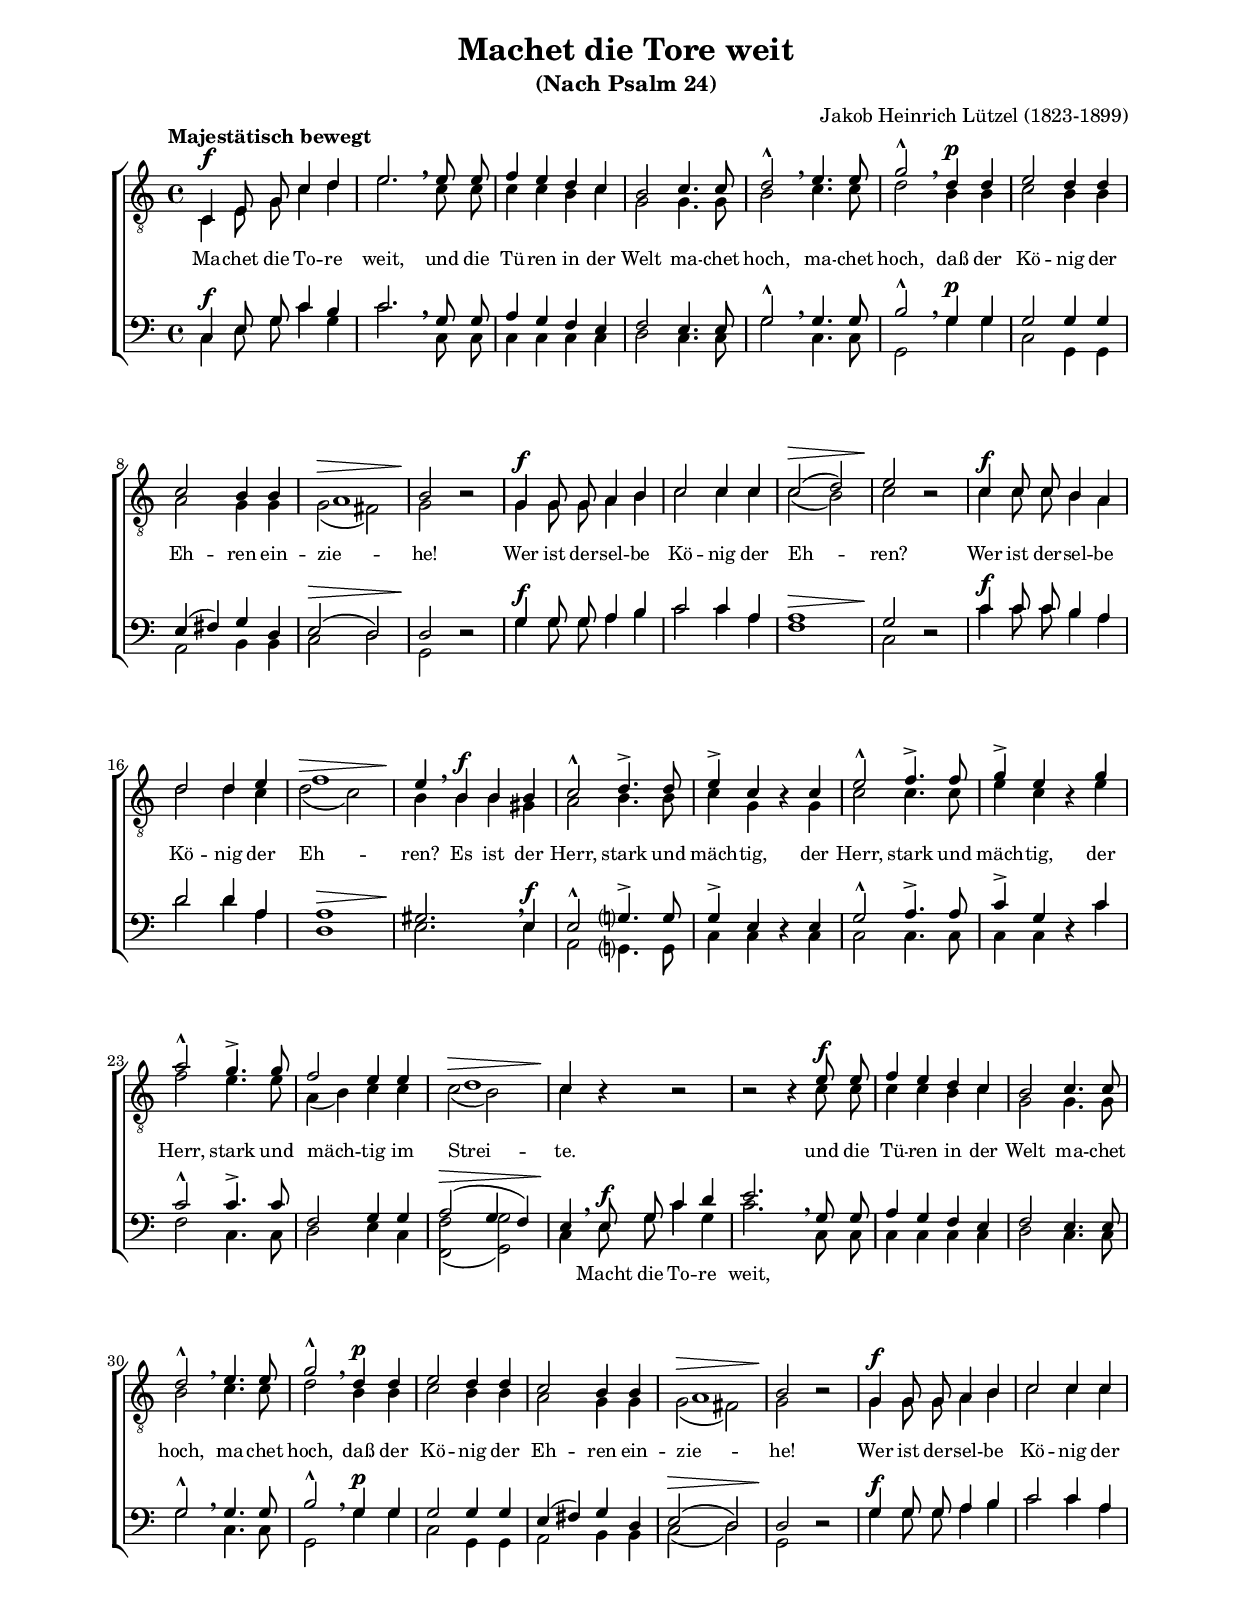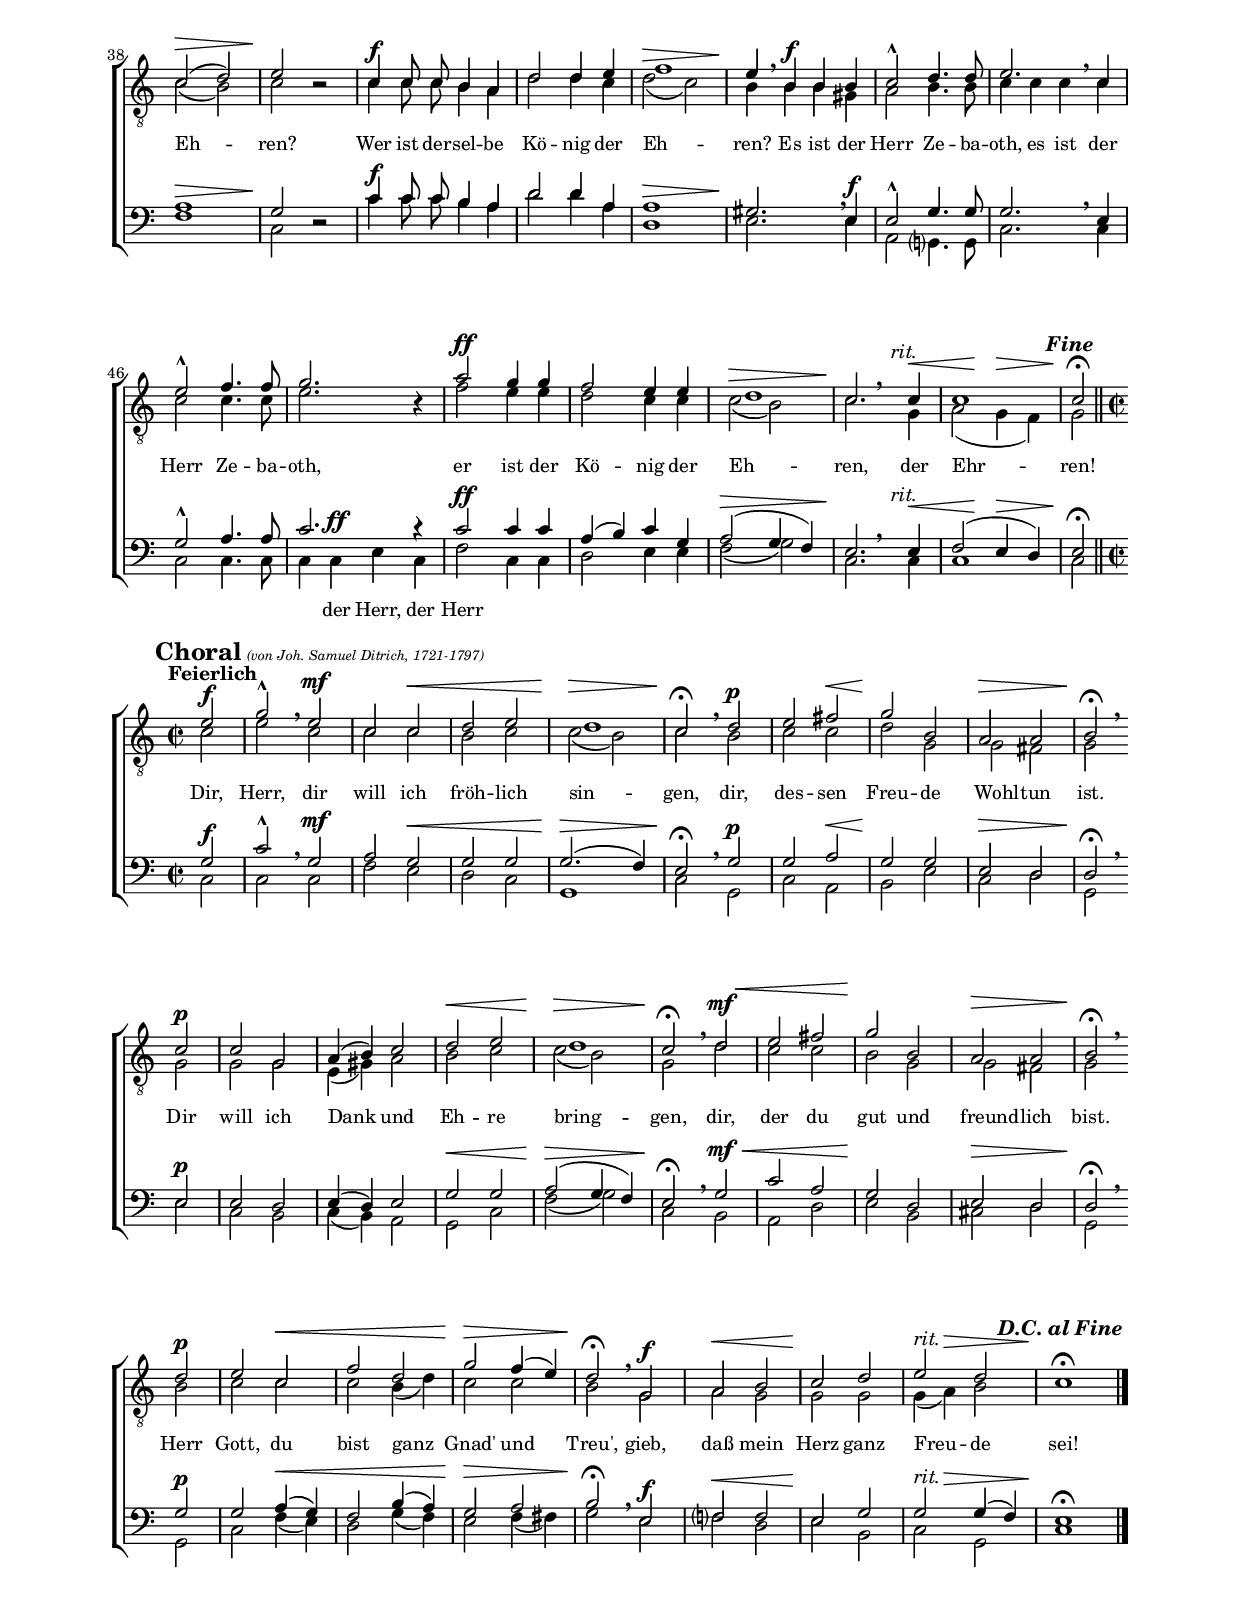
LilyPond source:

\version "2.18.2"
\include "deutsch.ly"

%
% Jakob Heinrich Lützel (1823-1899)
%
% Machet die Tore weit
%
% Quelle:
% 
%    Nr. 19 (Seiten 35-39) in 
%
%    Sammlung von Volksgesängen für Männerchor
%    Herausgegeben von der Zürcherischen Liederbuchanstalt
%    unter der Redaktion von I. Heim
%    58. Stereotyp-Ausgabe
%    Druck von Zürcher und Furrer in Zürich aus dem Jahr 1885
%
% Anmerkungen:
%
%    In der Vorlage vorhandene Atemzeichen wurden teilweise
%    nicht übernommen.
%

#(define (rest-score r)
 (let ((score 0)
 (yoff (ly:grob-property-data r 'Y-offset))
 (sp (ly:grob-property-data r 'staff-position)))
 (if (number? yoff)
 (set! score (+ score 2))
 (if (eq? yoff 'calculation-in-progress)
 (set! score (- score 3))))
 (and (number? sp)
 (<= 0 2 sp)
 (set! score (+ score 2))
 (set! score (- score (abs (- 1 sp)))))
 score))

#(define (merge-rests-on-positioning grob)
 (let* ((can-merge #f)
 (elts (ly:grob-object grob 'elements))
 (num-elts (and (ly:grob-array? elts)
 (ly:grob-array-length elts)))
 (two-voice? (= num-elts 2)))
 (if two-voice?
 (let* ((v1-grob (ly:grob-array-ref elts 0))
 (v2-grob (ly:grob-array-ref elts 1))
 (v1-rest (ly:grob-object v1-grob 'rest))
 (v2-rest (ly:grob-object v2-grob 'rest)))
 (and
 (ly:grob? v1-rest)
 (ly:grob? v2-rest)
 (let* ((v1-duration-log (ly:grob-property v1-rest 'duration-log))
 (v2-duration-log (ly:grob-property v2-rest 'duration-log))
 (v1-dot (ly:grob-object v1-rest 'dot))
 (v2-dot (ly:grob-object v2-rest 'dot))
 (v1-dot-count (and (ly:grob? v1-dot)
 (ly:grob-property v1-dot 'dot-count -1)))
 (v2-dot-count (and (ly:grob? v2-dot)
 (ly:grob-property v2-dot 'dot-count -1))))
 (set! can-merge
 (and
 (number? v1-duration-log)
 (number? v2-duration-log)
 (= v1-duration-log v2-duration-log)
 (eq? v1-dot-count v2-dot-count)))
 (if can-merge
 ;; keep the rest that looks best:
 (let* ((keep-v1? (>= (rest-score v1-rest)
 (rest-score v2-rest)))
 (rest-to-keep (if keep-v1? v1-rest v2-rest))
 (dot-to-kill (if keep-v1? v2-dot v1-dot)))
 ;; uncomment if you're curious of which rest was chosen:
 ;;(ly:grob-set-property! v1-rest 'color green)
 ;;(ly:grob-set-property! v2-rest 'color blue)
 (ly:grob-suicide! (if keep-v1? v2-rest v1-rest))
 (if (ly:grob? dot-to-kill)
 (ly:grob-suicide! dot-to-kill))
 (ly:grob-set-property! rest-to-keep 'direction 0)
 (ly:rest::y-offset-callback rest-to-keep)))))))
 (if can-merge
 #t
 (ly:rest-collision::calc-positioning-done grob))))

global= {
 \time 4/4
 \key c \major
 \autoBeamOff
 \override DynamicTextSpanner #'style = #'none
 \override Hairpin #'to-barline = ##t
}

sra = {\once \override NoteColumn.force-hshift = 1}
srb = {\once \override NoteColumn.force-hshift = 2}
br = {\breathe}
oyo = #(define-music-function (parser location my-val) (number?)
      #{ \once \override Hairpin #'Y-offset = #my-val #})

tenorI = { \dynamicUp \clef "G_8" \relative c {
\tempo \markup {\fontsize #+0 "Majestätisch bewegt"}
  % Seite 35
  c4\f e8 g c4 d e2. \br e8 e f4 e d c 
  h2 c4. c8 d2\marcato \br e4. e8 g2\marcato \br d4\p d e2 d4 d 
  c2 h4 h \srb a1 h2 r2 g4\f g8 g  a4 h c2 c4 c 
  c2\> (d) e\! r c4\f c8 c h4 a d2 d4 e \sra f1 
  % Seite 36
  e4 \br h\f h h c2\marcato d4.-> d8 e4-> c r c e2\marcato f4.-> f8 
  g4-> e r g a2\marcato g4.-> g8 f2 e4 e \srb d1 c4 r \bar "" 
  r2 r r4 e8\f e f4 e d c h2 c4. c8 d2\marcato\br e4. e8 
  g2\marcato\br d4\p d e2 d4 d c2 h4 h \srb a1 h2 r 
  % Seite 37
  g4\f g8 g a4 h c2 c4 c c2\> (d) e\! r c4\f c8 c \bar "" 
  h 4 a d2 d4 e \sra f1 e4 \br h\f h h c2\marcato d4. d8 
  e2.\br c4 e2\marcato f4. f8 g2. r4 a2\ff g4 g 
  f2 e4 e \srb d1 << c2. {s2 \br s4^\markup { \italic rit. }} >> 
    \oyo 2.5 c4\< << c1 { s4 s4\! \oyo 2.5 s4\> s4 } >> << c2\!\fermata {s4 
    \once \override Score.RehearsalMark #'self-alignment-X = #RIGHT
    \mark \markup { \italic\bold\fontsize #-1.5 {Fine}} 
    s4} >> \bar "||" \break
  % Seite 38
  \once \override Score.RehearsalMark #'self-alignment-X = #LEFT
    \mark \markup { \bold{Choral} \teeny\italic{"(von Joh. Samuel Ditrich, 1721-1797)"}}
    \tempo \markup {\fontsize #+0 "Feierlich"}
    \time 2/2
    % \partial 2 % Lilypond 2.18.x does not like it, 2.19.x complains if it is not present ;-)
    e2\f g\marcato \br e2\mf c \oyo  3.5 c\< d e \srb d1\! c2\fermata \br d\p 
  e2 \oyo 3.5 fis\< g\! h, \oyo 3.5 a\> a h\! \fermata \br \bar "" \break c\p c g a4 (h) c2 
  \oyo 3.5 d2\< e \srb d1\! c2 \fermata \br <<d2 {s4\mf \oyo 3 s4\<}>> e2 fis g\! h, \oyo 3.8 a\> a
  h2\! \fermata \br \bar "" \break d\p e \oyo 2.5 c\< f d \oyo 2.5 g\> f4 (e) d2\! \fermata \br g,\f 
  % Seite 39
  \oyo 3 a2\< h c\! d << e^\markup { \italic rit. } {s4 \oyo 3 s4\> }>> d2 s1\! \fermata 
    \once \override Score.RehearsalMark #'self-alignment-X = #RIGHT
    \mark \markup { \italic\bold\fontsize #-1.5 {D.C. al Fine}} \bar "|."
}}

tenorII = {\dynamicUp \clef "G_8" \relative c {
  % Seite 35
  c4 e8 g c4 d e2. \br c8 c c4 c h c
  g2 g4. g8 h2 c4. c8 d2 h4 h c2 h4 h
  a2 g4 g g2\> (fis) g\! r g4 g8 g a4 h c2 c4 c
  c2 (h) c r c4 c8 c h4 a d2 d4 c d2\> (c)
  % Seite 36
  h4\! h h gis a2 h4. h8 c4 g r g c2 c4. c8 
  e4 c r e f2 e4. e8 a,4 (h) c c c2\> (h) c4\! r
  r2 r r4 c8 c c4 c h c g2 g4. g8 h2 c4. c8
  d2 h4 h c2 h4 h a2 g4 g g2\> (fis) g\! r
  % Seite 37
  g4 g8 g a4 h c2 c4 c c2 (h) c r c4 c8 c
  h4 a d2 d4 c d2\> (c) h4\! h h gis a2 h4. h8
  c4 c c c c2 c4. c8 e2. r4 f2 e4 e
  d2 c4 c c2\> (h) c2.\! g4 a2 (g4 f) g2
  % Seite 38
  c2 e c c c h c \oyo 3.5 c\> (h) c\! h
  c2 c d g,g fis g g g g e4 (gis) a2
  h c \oyo 3.5 c\> (h) g\! d' c c h g g fis
  g h c c c h4 (d) c2 c h g
  % Seite 39
  a2 g g g g4 (a) h2 c1
}}

bassI = {\dynamicUp \clef bass \relative c {
  % Seite 35
  c4\f e8 g c4 h c2. \br g8 g a4 g f e
  f2 e4. e8 g2\marcato \br g4. g8 h2\marcato \br g4\p g g2 g4 g
  e4 (fis) g d e2\> (d) d\! r g4\f g8 g a4 h c2 c4 a
  a1\> g2\! r c4\f c8 c h4 a d2 d4 a \sra a1\>
  % Seite 36
  gis2.\! \br e4\f e2\marcato  g?4.-> g8 g4-> e r e g2\marcato  a4.-> a8
  c4-> g r c c2\marcato  c4.-> c8 f,2 g4 g a2\> (g4 f) e\! \br e8\f g
  c4 d e2. \br g,8 g a4 g f e f2 e4. e8 g2\marcato \br g4. g8
  h2\marcato \br g4\p g g2 g4 g e (fis) g d e2\> (d) d\! r
  % Seite 37
  g4\f g8 g a4 h c2 c4 a a1\> g2\! r c4\f c8 c
  h4 a d2 d4 a a1\> gis2.\! \br e4\f e2\marcato  g4. g8
  g2. \br e4 g2\marcato  a4. a8 c2. r4 c2\ff c4 c
  a4 (h) c g a2\> (g4 f) << e2.\! {s2 \br s4^\markup { \italic rit. }} >>
    \oyo 3.5 e4\< << { f2 (e4\> d)} { s4\oyo 3.5 s4\! s4 s4 } >> e2\!\fermata
  % Seite 38
  g2\f c\marcato \br g\mf a g\< g g g2.\> (f4) e2\! \fermata \br g\p
  g2 \oyo 3.5 a\< g\! g \oyo 3.5 e\> d d\!\fermata \br e\p e d e4 (d) e2
  g2\< g a\> (g4 f) e2\!\fermata \br g\mf\< c a g\! d \oyo 4.2 e\> d
  d2\!\fermata \br g\p g a4\< (g) f2 h4 (a) g2\> a h\!\fermata \br e,\f
  % Seite 39
  \oyo 3 f2\< f e\! g \oyo 3 << g^\markup { \italic rit. } {s4 s4\>}>> g4 (f) e1\!\fermata
}}

bassII = { \dynamicUp \clef bass \relative c {
  % Seite 35
  c4 e8 g c4 g c2. \br c,8 c c4 c c c
  d2 c4. c8 g'2 c,4. c8 g2 g'4 g c,2 g4 g
  a2 h4 h c2 d g, r g'4 g8 g a4 h c2 c4 a
  f1 c2 r c'4 c8 c h4 a d2 d4 a \sra d,1
  % Seite 36
  e2. e4 a,2 g?4. g8 c4 c r c c2 c4.c8
  c4 c r c' f,2 c4. c8 d2 e4 c <f, f'>2 (<g g'>) c4 e8 g
  c4 g c2. c,8 c c4 c c c d2 c4. c8 g'2 c,4. c8
  g2 g'4 g c,2 g4 g a2 h4 h c2 (d) g, r
  % Seite 37
  g'4 g8 g a4 h c2 c4 a f1 c2 r c'4 c8 c
  h4 a d2 d4 a d,1 e2. e4 a,2 g?4. g8
  c2. c4 c2 c4. c8 c4 c\ff e c f2 c4 c
  d2 e4 e f2 (g) c,2. c4 c1 c2
  % Seite 38
  c2 c c f e d c g1 c2 g
  c2 a h e c d g, e' c h c4 (h) a2
  g2 c f (g) c, h a d e h cis d
  g, g c f4 (e) d2 g4 (f) e2 f4 (fis) g2 e
  f?2 d e h c g c1
  % Seite 39
}}

stb = \lyricmode {
Ma -- chet die To -- re weit,
und die Tü -- ren in der Welt ma -- chet hoch, ma -- chet hoch,
daß der Kö -- nig der Eh -- ren ein -- zie -- he!
Wer ist der -- sel -- be Kö -- nig der Eh -- ren?
Wer ist der -- sel -- be Kö -- nig der Eh -- ren?
Es ist der Herr, stark und mäch -- tig,
der Herr, stark und mäch -- tig,
der Herr, stark und mäch -- tig im Strei -- te.
und die Tü -- ren in der Welt ma -- chet hoch, ma -- chet hoch,
daß der Kö -- nig der Eh -- ren ein -- zie -- he!
Wer ist der -- sel -- be Kö -- nig der Eh -- ren?
Wer ist der -- sel -- be Kö -- nig der Eh -- ren?
Es ist der Herr Ze -- ba -- oth,
es ist der Herr Ze -- ba -- oth,
er ist der Kö -- nig  der Eh -- ren, der Ehr -- ren!
Dir, Herr, dir will ich fröh -- lich sin -- gen,
dir, des -- sen Freu -- de Wohl -- tun ist.
Dir will ich Dank und Eh -- re bring -- gen,
dir, der du gut und freund -- lich bist.
Herr Gott, du bist ganz Gnad' und Treu',
gieb, daß mein Herz ganz Freu -- de sei!
}

std = \lyricmode {
 \repeat unfold 71 {\skip 4} Macht die To -- re weit,
 \repeat unfold 53 {\skip 4} der Herr, der Herr
}

#(set-global-staff-size 17)

\header {
 title = "Machet die Tore weit"
 subtitle = "(Nach Psalm 24)"
 composer = "Jakob Heinrich Lützel (1823-1899)"
}

\paper {
 #(set-paper-size "a4")
 left-margin = 2.1\cm
 line-width = 17\cm
 top-margin = 1.5\cm
 bottom-margin = 2\cm
 horizontal-shift = 0\mm
 system-count = #10
 page-count = #2
 #(define page-breaking ly:minimal-breaking)
 ragged-bottom = ##f
 ragged-last-bottom = ##f
 print-page-number = ##f
 annotate-spacing=##f
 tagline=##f
}

\score {
 <<
  \new ChoirStaff
  <<
   \new Staff = tenöre
   <<
    \new Voice = "Tenor 1" { \voiceOne <<\global \tenorI>> }
    \new Voice = "Tenor 2" { \voiceTwo <<\global \tenorII>> }
    \new Lyrics \with { \override VerticalAxisGroup.staff-affinity = #CENTER }
                        \lyricsto "Tenor 2" { \stb }
   >>
   \new Staff = bässe
   <<
    \new Voice = "Bass 1" { \voiceOne <<\global \bassI>> }
    \new Voice = "Bass 2" { \voiceTwo <<\global \bassII>> }
    \new Lyrics \lyricsto "Bass 2" { \std }
   >>
  >>
 >>
 \layout{
  indent = 0.0
  \context{
    \Staff
    \override RestCollision #'positioning-done = #merge-rests-on-positioning
    \override VerticalAxisGroup #'staff-staff-spacing =
          #'((basic-distance . 0)
             (minimum-distance . 0)
             (padding . 0)
             (stretchability . 0))
    \override VerticalAxisGroup #'nonstaff-relatedstaff-spacing =
          #'((basic-distance . 0)
             (minimum-distance . 0)
             (padding . 0)
             (stretchability . 0))
    \override VerticalAxisGroup #'nonstaff-unrelatedstaff-spacing =
          #'((basic-distance . 0)
             (minimum-distance . 0)
             (padding . 0)
             (stretchability . 0))
  }
  \context{
    \Lyrics
        \override LyricText #'font-size = #'-.0
        \override VerticalAxisGroup #'nonstaff-relatedstaff-spacing =
          #'((basic-distance . 0)
             (minimum-distance . 2.0)
             (padding . 1.5)
            (stretchability . 0))
        \override VerticalAxisGroup #'nonstaff-unrelatedstaff-spacing =
          #'((basic-distance . 0)
             (minimum-distance . 2.0)
             (padding . 1.5)
             (stretchability . 0))
  }
 }
}

